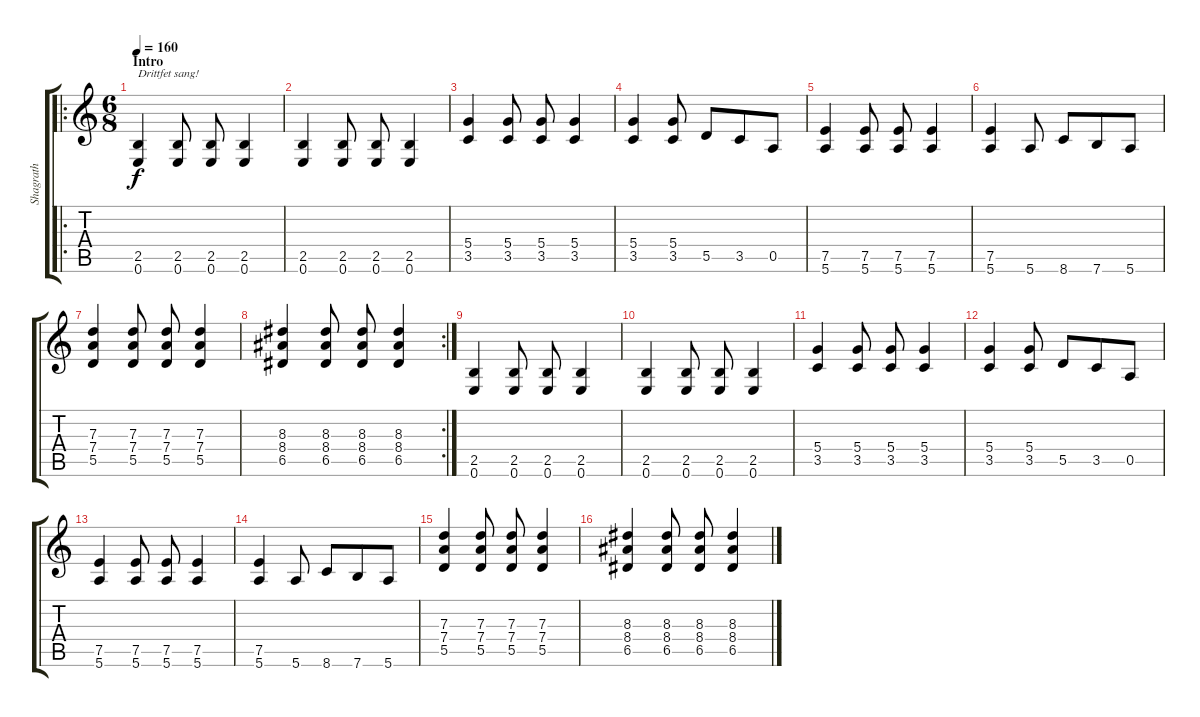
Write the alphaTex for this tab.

\track ("Shagrath" "Shagrath") {instrument distortionguitar}
\staff {score tabs}
\tuning (E4 B3 G3 D3 A2 E2) {hide}
\ro
\ts (6 8)
\section ("" "Intro")
\tempo 160
\clef g2
\ks c
(2.5 0.6).4{txt "Drittfet sang!" dy f instrument distortionguitar} (2.5 0.6).8 (2.5 0.6).8 (2.5 0.6).4 |
(2.5 0.6).4 (2.5 0.6).8 (2.5 0.6).8 (2.5 0.6).4 |
(5.4 3.5).4 (5.4 3.5).8 (5.4 3.5).8 (5.4 3.5).4 |
(5.4 3.5).4 (5.4 3.5).8 5.5.8 3.5.8 0.5.8 |
(7.5 5.6).4 (7.5 5.6).8 (7.5 5.6).8 (7.5 5.6).4 |
(7.5 5.6).4 5.6.8 8.6.8 7.6.8 5.6.8 |
(7.3 7.4 5.5).4 (7.3 7.4 5.5).8 (7.3 7.4 5.5).8 (7.3 7.4 5.5).4 |
\rc 2
(8.3 8.4 6.5).4 (8.3 8.4 6.5).8 (8.3 8.4 6.5).8 (8.3 8.4 6.5).4 |
(2.5 0.6).4 (2.5 0.6).8 (2.5 0.6).8 (2.5 0.6).4 |
(2.5 0.6).4 (2.5 0.6).8 (2.5 0.6).8 (2.5 0.6).4 |
(5.4 3.5).4 (5.4 3.5).8 (5.4 3.5).8 (5.4 3.5).4 |
(5.4 3.5).4 (5.4 3.5).8 5.5.8 3.5.8 0.5.8 |
(7.5 5.6).4 (7.5 5.6).8 (7.5 5.6).8 (7.5 5.6).4 |
(7.5 5.6).4 5.6.8 8.6.8 7.6.8 5.6.8 |
(7.3 7.4 5.5).4 (7.3 7.4 5.5).8 (7.3 7.4 5.5).8 (7.3 7.4 5.5).4 |
(8.3 8.4 6.5).4 (8.3 8.4 6.5).8 (8.3 8.4 6.5).8 (8.3 8.4 6.5).4
